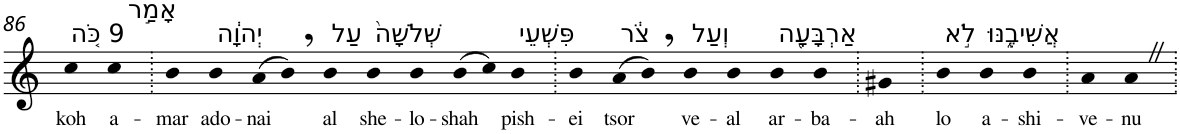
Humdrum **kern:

**kern	**text
*part1	*part1
*staff1	*staff1
*I"Piano	*
*I'Pno	*
!!LO:PB:g=z
*clefG2	*
*k[]	*
=86	=86
!LO:TX:a:t=9 כֹּ֚ה	!
!	!LO:LY:b
4cc	koh
!LO:TX:a:t=אָמַ֣ר	!
!	!LO:LY:b
4cc	a-
=87.	=87.
!	!LO:LY:b
4b	-mar
!LO:TX:a:t=יְהוָ֔ה	!
!	!LO:LY:b
4b	ado-
!	!LO:LY:b
(>8a	-nai
8b,)	.
!LO:TX:a:t=עַל	!
!	!LO:LY:b
4b	al
!LO:TX:a:t=שְׁלֹשָׁה֙	!
!	!LO:LY:b
4b	she-
!	!LO:LY:b
4b	-lo-
!	!LO:LY:b
(>8b	-shah
8cc)	.
!LO:TX:a:t=פִּשְׁעֵי	!
!	!LO:LY:b
4b	pish-
=88.	=88.
!	!LO:LY:b
4b	-ei
!LO:TX:a:t=צֹ֔ר	!
!	!LO:LY:b
(>8a	tsor
8b,)	.
!LO:TX:a:t=וְעַל	!
!	!LO:LY:b
4b	ve-
!	!LO:LY:b
4b	-al
!LO:TX:a:t=אַרְבָּעָ֖ה	!
!	!LO:LY:b
4b	ar-
!	!LO:LY:b
4b	-ba-
=89.	=89.
!	!LO:LY:b
4g#X	-ah
=90.	=90.
!LO:TX:a:t=לֹ֣א	!
!	!LO:LY:b
4b	lo
!LO:TX:a:t=אֲשִׁיבֶ֑נּוּ	!
!	!LO:LY:b
4b	a-
!	!LO:LY:b
4b	-shi-
=91.	=91.
!	!LO:LY:b
4a	-ve-
!	!LO:LY:b
4aZ	-nu
=.	=.
*-	*-
